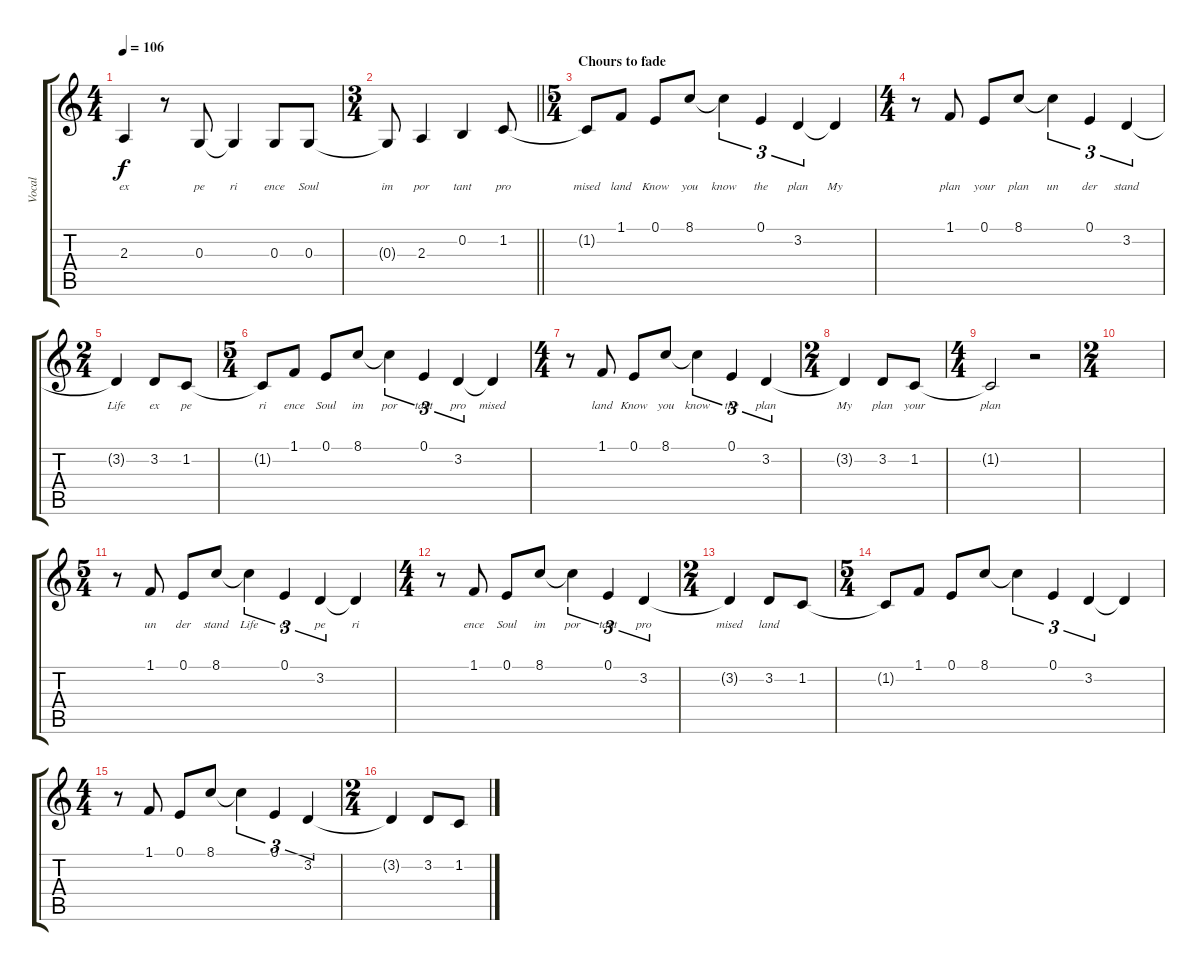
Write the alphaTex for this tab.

\track ("Vocal" "Vocal") {instrument acousticgrandpiano}
\staff {score tabs}
\tuning (E4 B3 G3 D3 A2 E2) {hide}
\ts (4 4)
\tempo 106
\clef g2
\ks c
2.3.4{lyrics (0 "ex") lyrics (1 "") lyrics (2 "") lyrics (3 "") lyrics (4 "") dy f} r.8 0.3.8{lyrics (0 "pe") lyrics (1 "") lyrics (2 "") lyrics (3 "") lyrics (4 "")} 0.3{t}.4{lyrics (0 "ri") lyrics (1 "") lyrics (2 "") lyrics (3 "") lyrics (4 "")} 0.3.8{lyrics (0 "ence") lyrics (1 "") lyrics (2 "") lyrics (3 "") lyrics (4 "")} 0.3.8{lyrics (0 "Soul") lyrics (1 "") lyrics (2 "") lyrics (3 "") lyrics (4 "")} |
\ts (3 4)
\barLineRight lightlight
0.3{t}.8{lyrics (0 "im") lyrics (1 "") lyrics (2 "") lyrics (3 "") lyrics (4 "")} 2.3.4{lyrics (0 "por") lyrics (1 "") lyrics (2 "") lyrics (3 "") lyrics (4 "")} 0.2.4{lyrics (0 "tant") lyrics (1 "") lyrics (2 "") lyrics (3 "") lyrics (4 "")} 1.2.8{lyrics (0 "pro") lyrics (1 "") lyrics (2 "") lyrics (3 "") lyrics (4 "")} |
\ts (5 4)
\section ("" "Chours to fade")
1.2{t}.8{lyrics (0 "mised") lyrics (1 "") lyrics (2 "") lyrics (3 "") lyrics (4 "")} 1.1.8{lyrics (0 "land") lyrics (1 "") lyrics (2 "") lyrics (3 "") lyrics (4 "")} 0.1.8{lyrics (0 "Know") lyrics (1 "") lyrics (2 "") lyrics (3 "") lyrics (4 "")} 8.1.8{lyrics (0 "you") lyrics (1 "") lyrics (2 "") lyrics (3 "") lyrics (4 "")} 8.1{t}.4{tu (3 2) lyrics (0 "know") lyrics (1 "") lyrics (2 "") lyrics (3 "") lyrics (4 "")} 0.1.4{tu (3 2) lyrics (0 "the") lyrics (1 "") lyrics (2 "") lyrics (3 "") lyrics (4 "")} 3.2.4{tu (3 2) lyrics (0 "plan") lyrics (1 "") lyrics (2 "") lyrics (3 "") lyrics (4 "")} 3.2{t}.4{lyrics (0 "My") lyrics (1 "") lyrics (2 "") lyrics (3 "") lyrics (4 "")} |
\ts (4 4)
r.8 1.1.8{lyrics (0 "plan") lyrics (1 "") lyrics (2 "") lyrics (3 "") lyrics (4 "")} 0.1.8{lyrics (0 "your") lyrics (1 "") lyrics (2 "") lyrics (3 "") lyrics (4 "")} 8.1.8{lyrics (0 "plan") lyrics (1 "") lyrics (2 "") lyrics (3 "") lyrics (4 "")} 8.1{t}.4{tu (3 2) lyrics (0 "un") lyrics (1 "") lyrics (2 "") lyrics (3 "") lyrics (4 "")} 0.1.4{tu (3 2) lyrics (0 "der") lyrics (1 "") lyrics (2 "") lyrics (3 "") lyrics (4 "")} 3.2.4{tu (3 2) lyrics (0 "stand") lyrics (1 "") lyrics (2 "") lyrics (3 "") lyrics (4 "")} |
\ts (2 4)
3.2{t}.4{lyrics (0 "Life") lyrics (1 "") lyrics (2 "") lyrics (3 "") lyrics (4 "")} 3.2.8{lyrics (0 "ex") lyrics (1 "") lyrics (2 "") lyrics (3 "") lyrics (4 "")} 1.2.8{lyrics (0 "pe") lyrics (1 "") lyrics (2 "") lyrics (3 "") lyrics (4 "")} |
\ts (5 4)
1.2{t}.8{lyrics (0 "ri") lyrics (1 "") lyrics (2 "") lyrics (3 "") lyrics (4 "")} 1.1.8{lyrics (0 "ence") lyrics (1 "") lyrics (2 "") lyrics (3 "") lyrics (4 "")} 0.1.8{lyrics (0 "Soul") lyrics (1 "") lyrics (2 "") lyrics (3 "") lyrics (4 "")} 8.1.8{lyrics (0 "im") lyrics (1 "") lyrics (2 "") lyrics (3 "") lyrics (4 "")} 8.1{t}.4{tu (3 2) lyrics (0 "por") lyrics (1 "") lyrics (2 "") lyrics (3 "") lyrics (4 "")} 0.1.4{tu (3 2) lyrics (0 "tant") lyrics (1 "") lyrics (2 "") lyrics (3 "") lyrics (4 "")} 3.2.4{tu (3 2) lyrics (0 "pro") lyrics (1 "") lyrics (2 "") lyrics (3 "") lyrics (4 "")} 3.2{t}.4{lyrics (0 "mised") lyrics (1 "") lyrics (2 "") lyrics (3 "") lyrics (4 "")} |
\ts (4 4)
r.8 1.1.8{lyrics (0 "land") lyrics (1 "") lyrics (2 "") lyrics (3 "") lyrics (4 "")} 0.1.8{lyrics (0 "Know") lyrics (1 "") lyrics (2 "") lyrics (3 "") lyrics (4 "")} 8.1.8{lyrics (0 "you") lyrics (1 "") lyrics (2 "") lyrics (3 "") lyrics (4 "")} 8.1{t}.4{tu (3 2) lyrics (0 "know") lyrics (1 "") lyrics (2 "") lyrics (3 "") lyrics (4 "")} 0.1.4{tu (3 2) lyrics (0 "the") lyrics (1 "") lyrics (2 "") lyrics (3 "") lyrics (4 "")} 3.2.4{tu (3 2) lyrics (0 "plan") lyrics (1 "") lyrics (2 "") lyrics (3 "") lyrics (4 "")} |
\ts (2 4)
3.2{t}.4{lyrics (0 "My") lyrics (1 "") lyrics (2 "") lyrics (3 "") lyrics (4 "")} 3.2.8{lyrics (0 "plan") lyrics (1 "") lyrics (2 "") lyrics (3 "") lyrics (4 "")} 1.2.8{lyrics (0 "your") lyrics (1 "") lyrics (2 "") lyrics (3 "") lyrics (4 "")} |
\ts (4 4)
1.2{t}.2{lyrics (0 "plan") lyrics (1 "") lyrics (2 "") lyrics (3 "") lyrics (4 "")} r.2 |
\ts (2 4)
|
\ts (5 4)
r.8 1.1.8{lyrics (0 "un") lyrics (1 "") lyrics (2 "") lyrics (3 "") lyrics (4 "")} 0.1.8{lyrics (0 "der") lyrics (1 "") lyrics (2 "") lyrics (3 "") lyrics (4 "")} 8.1.8{lyrics (0 "stand") lyrics (1 "") lyrics (2 "") lyrics (3 "") lyrics (4 "")} 8.1{t}.4{tu (3 2) lyrics (0 "Life") lyrics (1 "") lyrics (2 "") lyrics (3 "") lyrics (4 "")} 0.1.4{tu (3 2) lyrics (0 "ex") lyrics (1 "") lyrics (2 "") lyrics (3 "") lyrics (4 "")} 3.2.4{tu (3 2) lyrics (0 "pe") lyrics (1 "") lyrics (2 "") lyrics (3 "") lyrics (4 "")} 3.2{t}.4{lyrics (0 "ri") lyrics (1 "") lyrics (2 "") lyrics (3 "") lyrics (4 "")} |
\ts (4 4)
r.8 1.1.8{lyrics (0 "ence") lyrics (1 "") lyrics (2 "") lyrics (3 "") lyrics (4 "")} 0.1.8{lyrics (0 "Soul") lyrics (1 "") lyrics (2 "") lyrics (3 "") lyrics (4 "")} 8.1.8{lyrics (0 "im") lyrics (1 "") lyrics (2 "") lyrics (3 "") lyrics (4 "")} 8.1{t}.4{tu (3 2) lyrics (0 "por") lyrics (1 "") lyrics (2 "") lyrics (3 "") lyrics (4 "")} 0.1.4{tu (3 2) lyrics (0 "tant") lyrics (1 "") lyrics (2 "") lyrics (3 "") lyrics (4 "")} 3.2.4{tu (3 2) lyrics (0 "pro") lyrics (1 "") lyrics (2 "") lyrics (3 "") lyrics (4 "")} |
\ts (2 4)
3.2{t}.4{lyrics (0 "mised") lyrics (1 "") lyrics (2 "") lyrics (3 "") lyrics (4 "")} 3.2.8{lyrics (0 "land") lyrics (1 "") lyrics (2 "") lyrics (3 "") lyrics (4 "")} 1.2.8 |
\ts (5 4)
1.2{t}.8 1.1.8 0.1.8 8.1.8 8.1{t}.4{tu (3 2)} 0.1.4{tu (3 2)} 3.2.4{tu (3 2)} 3.2{t}.4 |
\ts (4 4)
r.8 1.1.8 0.1.8 8.1.8 8.1{t}.4{tu (3 2)} 0.1.4{tu (3 2)} 3.2.4{tu (3 2)} |
\ts (2 4)
3.2{t}.4 3.2.8 1.2.8
